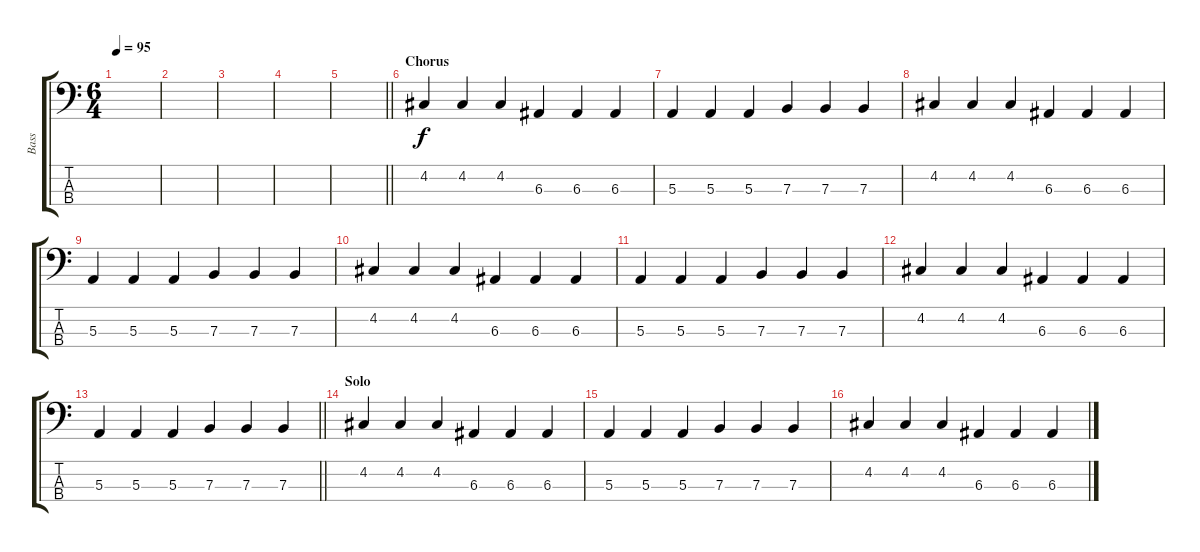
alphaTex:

\track ("Bass" "Bass") {instrument electricbassfinger}
\staff {score tabs}
\tuning (D2 A1 E1 B0) {hide}
\ts (6 4)
\tempo 95
\clef f4
\ks c
|
|
|
|
\barLineRight lightlight
|
\section ("" "Chorus")
4.2.4 4.2.4 4.2.4 6.3.4 6.3.4 6.3.4 |
5.3.4 5.3.4 5.3.4 7.3.4 7.3.4 7.3.4 |
4.2.4 4.2.4 4.2.4 6.3.4 6.3.4 6.3.4 |
5.3.4 5.3.4 5.3.4 7.3.4 7.3.4 7.3.4 |
4.2.4 4.2.4 4.2.4 6.3.4 6.3.4 6.3.4 |
5.3.4 5.3.4 5.3.4 7.3.4 7.3.4 7.3.4 |
4.2.4 4.2.4 4.2.4 6.3.4 6.3.4 6.3.4 |
\barLineRight lightlight
5.3.4 5.3.4 5.3.4 7.3.4 7.3.4 7.3.4 |
\section ("" "Solo")
4.2.4 4.2.4 4.2.4 6.3.4 6.3.4 6.3.4 |
5.3.4 5.3.4 5.3.4 7.3.4 7.3.4 7.3.4 |
4.2.4 4.2.4 4.2.4 6.3.4 6.3.4 6.3.4
